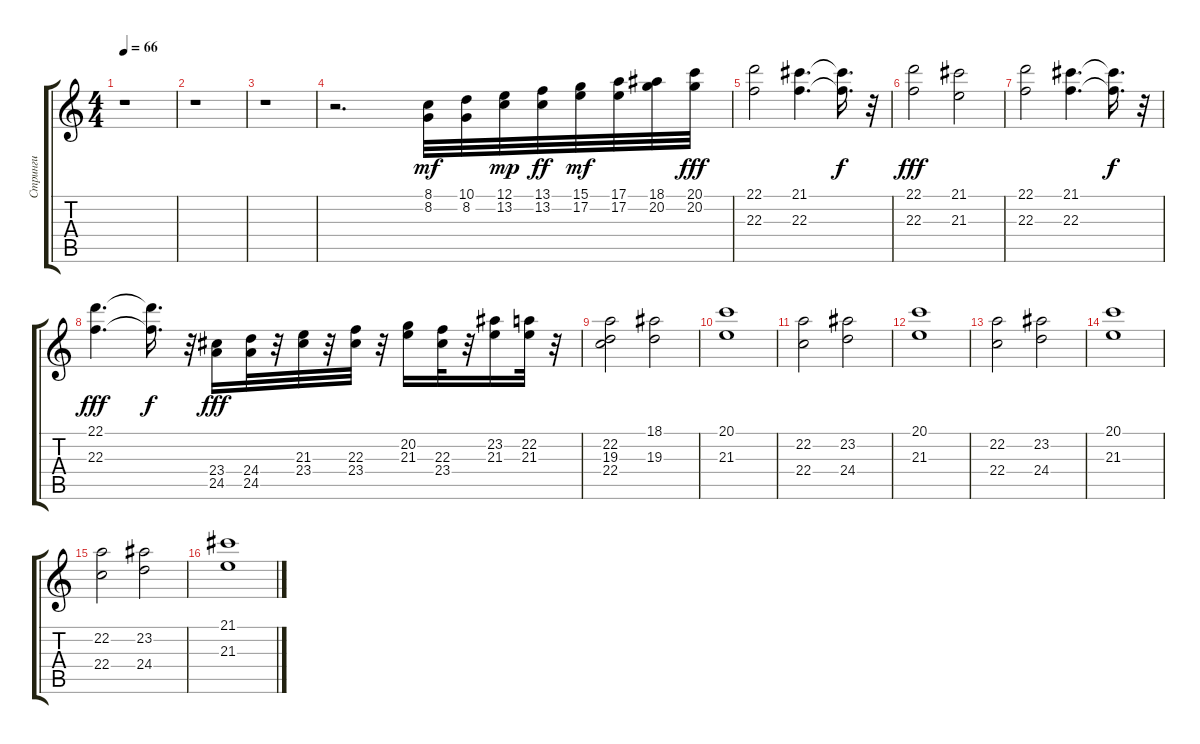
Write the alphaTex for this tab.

\track ("Стринги" "Стринги") {instrument stringensemble1}
\staff {score tabs}
\tuning (E4 B3 G3 D3 A2 E2) {hide}
\ts (4 4)
\tempo 66
\clef g2
\ks c
r.1{dy fff} |
r.1 |
r.1 |
r.2{d} (8.1 8.2).32{dy mf} (10.1 8.2).32 (12.1 13.2).32{dy mp} (13.1 13.2).32{dy ff} (15.1 17.2).32{dy mf} (17.1 17.2).32 (18.1 20.2).32 (20.1 20.2).32{dy fff} |
(22.1 22.3).2 (21.1 22.3).4{d} (21.1{t} 22.3{t}).16{d dy f} r.32 |
(22.1 22.3).2{dy fff} (21.1 21.3).2 |
(22.1 22.3).2 (21.1 22.3).4{d} (21.1{t} 22.3{t}).16{d dy f} r.32 |
(22.1 22.3).4{d dy fff} (22.1{t} 22.3{t}).16{d dy f} r.32 (23.4 24.5).16{dy fff} (24.4 24.5).32 r.32 (21.3 23.4).32 r.32 (22.3 23.4).32 r.32 (20.2 21.3).16 (22.3 23.4).32 r.32 (23.2 21.3).16 (22.2 21.3).32 r.32 |
(22.2 19.3 22.4).2 (18.1 19.3).2 |
(20.1 21.3).1 |
(22.2 22.4).2 (23.2 24.4).2 |
(20.1 21.3).1 |
(22.2 22.4).2 (23.2 24.4).2 |
(20.1 21.3).1 |
(22.2 22.4).2 (23.2 24.4).2 |
(21.1 21.3).1
